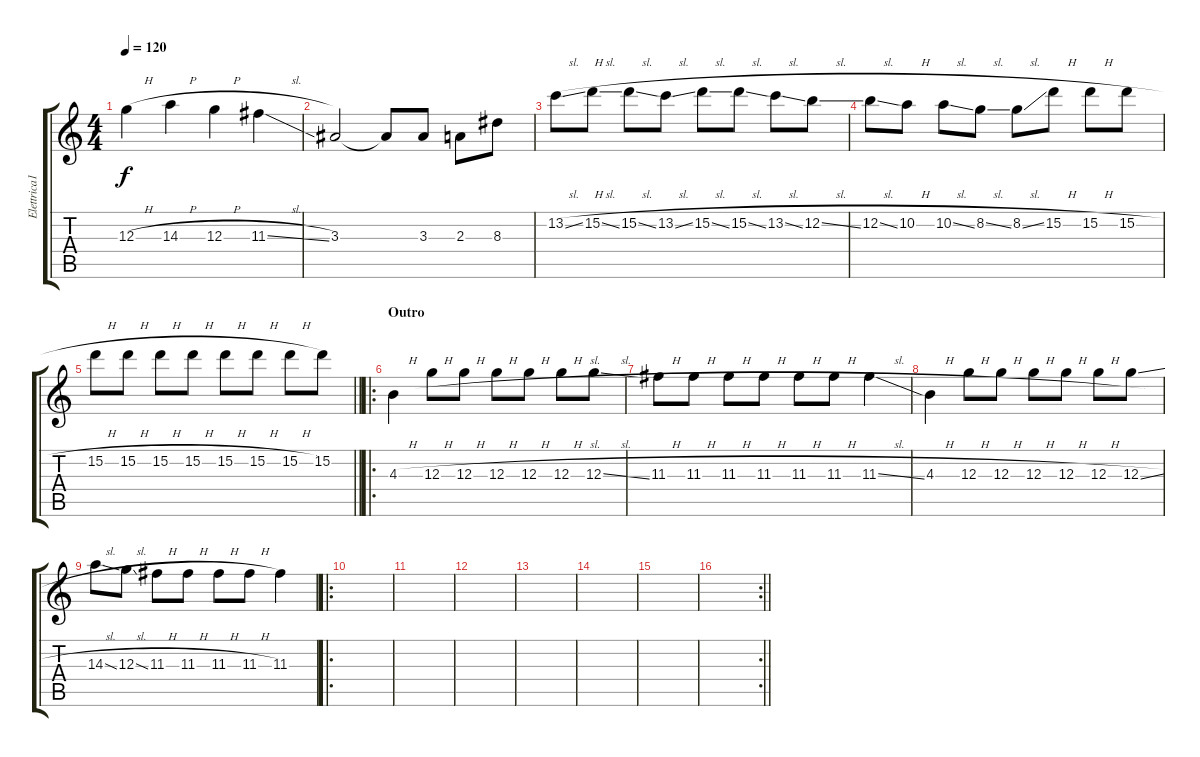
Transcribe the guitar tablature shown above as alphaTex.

\track ("Elettrica1(clean)" "Elettrica1") {instrument electricguitarclean}
\staff {score tabs}
\tuning (E4 B3 G3 D3 A2 E2) {hide}
\ts (4 4)
\tempo 120
\clef g2
\ks c
12.3{h}.4{dy f} 14.3{h}.4 12.3{h}.4 11.3{sl}.4 |
3.3.2 3.3{t}.8 3.3.8 2.3.8 8.3.8 |
13.2{sl}.8 15.2{sl}.8 15.2{sl}.8 13.2{sl}.8 15.2{sl}.8 15.2{sl}.8 13.2{sl}.8 12.2{sl}.8 |
12.2{sl}.8 10.2{h}.8 10.2{sl}.8 8.2{sl}.8 8.2{sl}.8 15.2{h}.8 15.2{h}.8 15.2{h}.8 |
\barLineRight lightlight
15.2{h}.8 15.2{h}.8 15.2{h}.8 15.2{h}.8 15.2{h}.8 15.2{h}.8 15.2{h}.8 15.2.8 |
\ro
\section ("" "Outro")
4.3{h}.4 12.3{h}.8 12.3{h}.8 12.3{h}.8 12.3{h}.8 12.3{h}.8 12.3{sl}.8 |
11.3{h}.8 11.3{h}.8 11.3{h}.8 11.3{h}.8 11.3{h}.8 11.3{h}.8 11.3{sl}.4 |
4.3{h}.4 12.3{h}.8 12.3{h}.8 12.3{h}.8 12.3{h}.8 12.3{h}.8 12.3{sl}.8 |
14.3{sl}.8 12.3{sl}.8 11.3{h}.8 11.3{h}.8 11.3{h}.8 11.3{h}.8 11.3.4 |
\ro
|
|
|
|
|
|
\rc 2
\barLineRight lightlight
